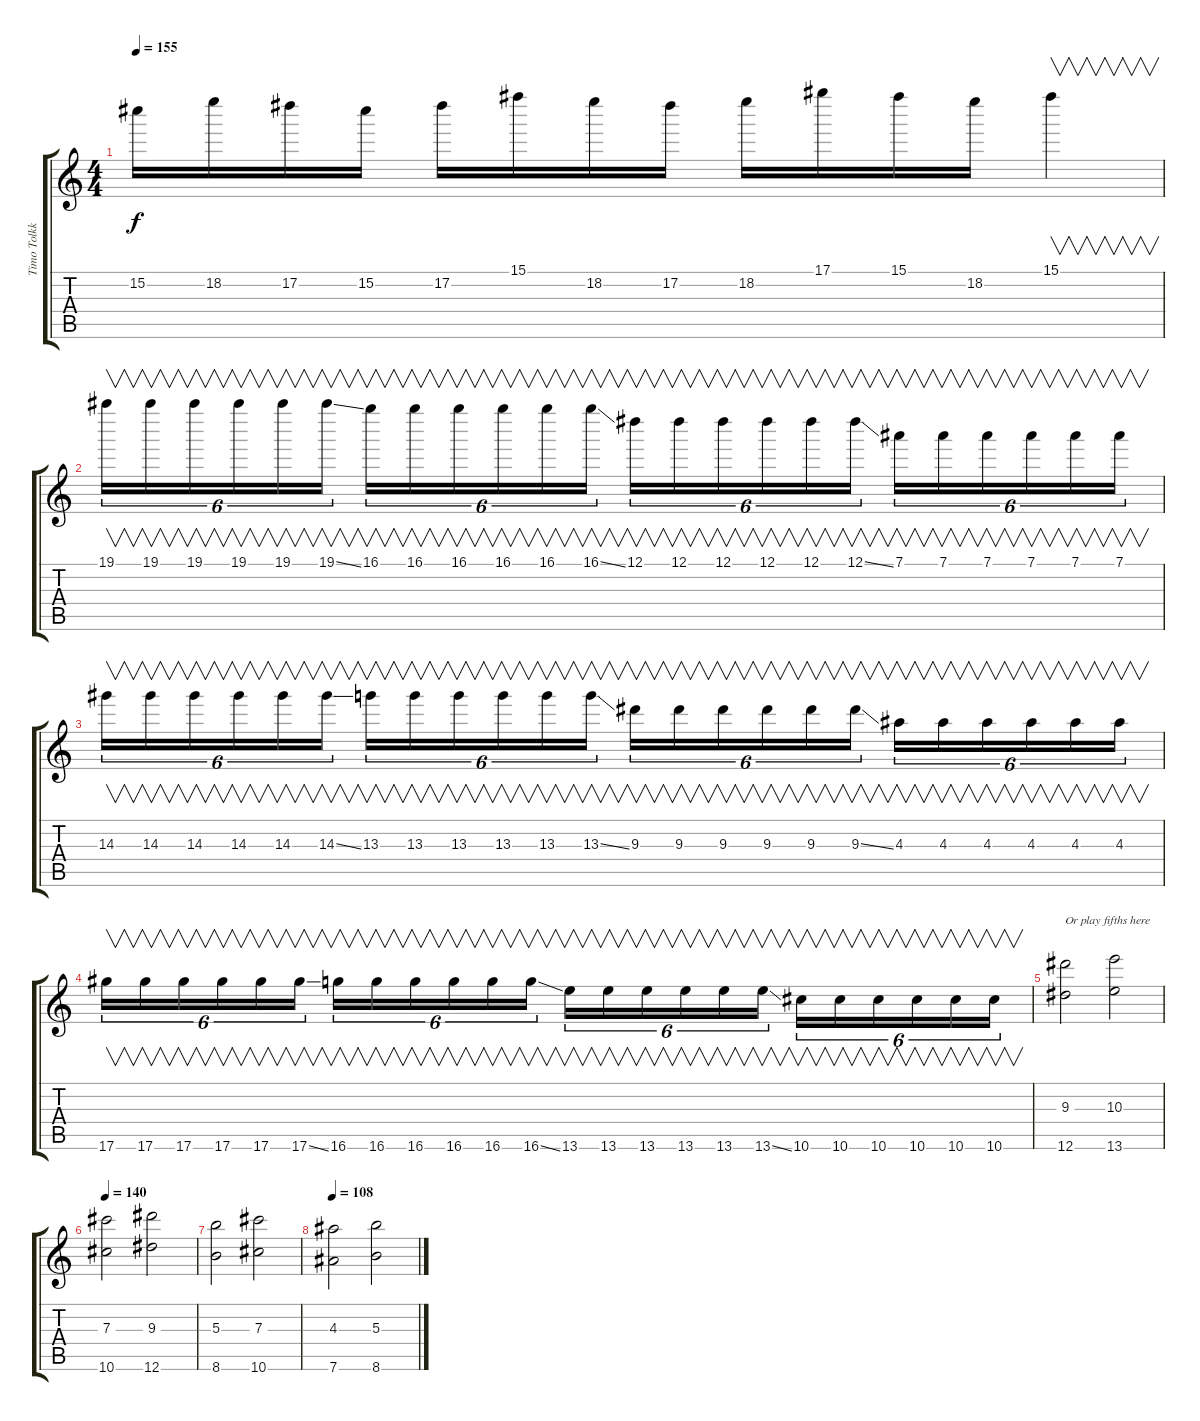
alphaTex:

\track ("Timo Tolkki: Harmonizer " "Timo Tolkk") {instrument distortionguitar}
\staff {score tabs}
\tuning (Eb5 Bb4 Gb4 Db4 Ab3 Eb3) {hide}
\ts (4 4)
\tempo 155
\clef g2
\ks c
15.2.16{dy f} 18.2.16 17.2.16 15.2.16 17.2.16 15.1.16 18.2.16 17.2.16 18.2.16 17.1.16 15.1.16 18.2.16 15.1.4{v} |
19.1.16{v tu (6 4)} 19.1.16{v tu (6 4)} 19.1.16{v tu (6 4)} 19.1.16{v tu (6 4)} 19.1.16{v tu (6 4)} 19.1{ss}.16{v tu (6 4)} 16.1.16{v tu (6 4)} 16.1.16{v tu (6 4)} 16.1.16{v tu (6 4)} 16.1.16{v tu (6 4)} 16.1.16{v tu (6 4)} 16.1{ss}.16{v tu (6 4)} 12.1.16{v tu (6 4)} 12.1.16{v tu (6 4)} 12.1.16{v tu (6 4)} 12.1.16{v tu (6 4)} 12.1.16{v tu (6 4)} 12.1{ss}.16{v tu (6 4)} 7.1.16{v tu (6 4)} 7.1.16{v tu (6 4)} 7.1.16{v tu (6 4)} 7.1.16{v tu (6 4)} 7.1.16{v tu (6 4)} 7.1.16{v tu (6 4)} |
14.3.16{v tu (6 4)} 14.3.16{v tu (6 4)} 14.3.16{v tu (6 4)} 14.3.16{v tu (6 4)} 14.3.16{v tu (6 4)} 14.3{ss}.16{v tu (6 4)} 13.3.16{v tu (6 4)} 13.3.16{v tu (6 4)} 13.3.16{v tu (6 4)} 13.3.16{v tu (6 4)} 13.3.16{v tu (6 4)} 13.3{ss}.16{v tu (6 4)} 9.3.16{v tu (6 4)} 9.3.16{v tu (6 4)} 9.3.16{v tu (6 4)} 9.3.16{v tu (6 4)} 9.3.16{v tu (6 4)} 9.3{ss}.16{v tu (6 4)} 4.3.16{v tu (6 4)} 4.3.16{v tu (6 4)} 4.3.16{v tu (6 4)} 4.3.16{v tu (6 4)} 4.3.16{v tu (6 4)} 4.3.16{v tu (6 4)} |
17.6.16{v tu (6 4)} 17.6.16{v tu (6 4)} 17.6.16{v tu (6 4)} 17.6.16{v tu (6 4)} 17.6.16{v tu (6 4)} 17.6{ss}.16{v tu (6 4)} 16.6.16{v tu (6 4)} 16.6.16{v tu (6 4)} 16.6.16{v tu (6 4)} 16.6.16{v tu (6 4)} 16.6.16{v tu (6 4)} 16.6{ss}.16{v tu (6 4)} 13.6.16{v tu (6 4)} 13.6.16{v tu (6 4)} 13.6.16{v tu (6 4)} 13.6.16{v tu (6 4)} 13.6.16{v tu (6 4)} 13.6{ss}.16{v tu (6 4)} 10.6.16{v tu (6 4)} 10.6.16{v tu (6 4)} 10.6.16{v tu (6 4)} 10.6.16{v tu (6 4)} 10.6.16{v tu (6 4)} 10.6.16{v tu (6 4)} |
(9.3 12.6).2{txt "Or play fifths here"} (10.3 13.6).2 |
\tempo 140
(7.3 10.6).2 (9.3 12.6).2 |
(5.3 8.6).2 (7.3 10.6).2 |
\tempo 108
(4.3 7.6).2 (5.3 8.6).2
